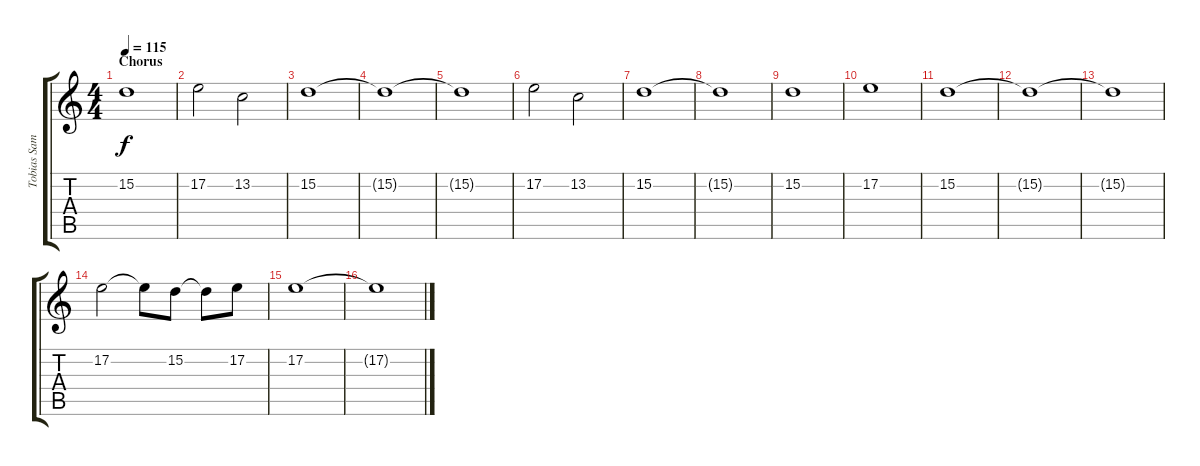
\track ("Tobias Sammet" "Tobias Sam") {instrument stringensemble1}
\staff {score tabs}
\tuning (E4 B3 G3 D3 A2 E2) {hide}
\ts (4 4)
\section ("" "Chorus")
\tempo 115
\clef g2
\ks c
15.2.1{dy f} |
17.2.2 13.2.2 |
15.2.1 |
15.2{t}.1 |
15.2{t}.1 |
17.2.2 13.2.2 |
15.2.1 |
15.2{t}.1 |
15.2.1 |
17.2.1 |
15.2.1 |
15.2{t}.1 |
15.2{t}.1 |
17.2.2 17.2{t}.8 15.2.8 15.2{t}.8 17.2.8 |
17.2.1 |
17.2{t}.1
